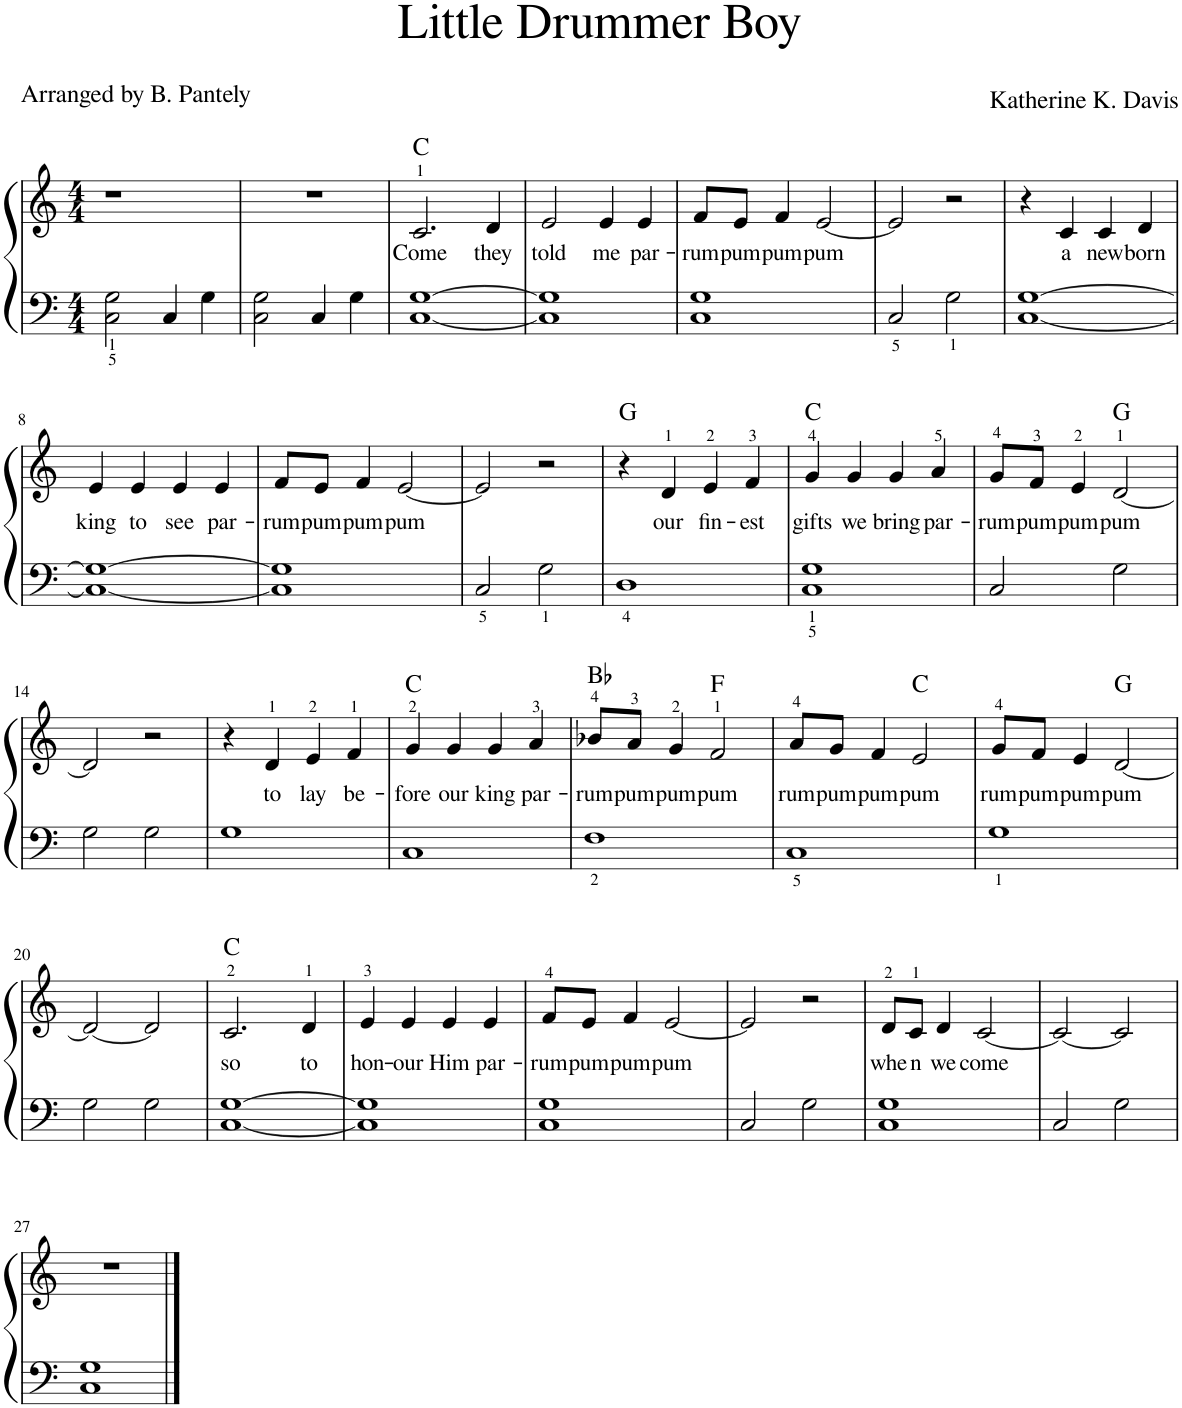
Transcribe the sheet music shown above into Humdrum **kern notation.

**kern	**kern	**text	**harte
*part1	*part1	*part1	*part1
*staff2	*staff1	*staff1	*
*I"Piano	*	*	*
*I'Pno.	*	*	*
*clefF4	*clefG2	*	*
*k[]	*k[]	*	*
*M4/4	*M4/4	*	*
=1	=1	=1	=1
2C\ 2G\	1r	.	.
4C/	.	.	.
4G\	.	.	.
=2	=2	=2	=2
2C\ 2G\	1r	.	.
4C/	.	.	.
4G\	.	.	.
=3	=3	=3	=3
!	!	!LO:LY:b	!
[1C [1G	2.c/	Come	C:maj
!	!	!LO:LY:b	!
.	4d/	they	.
=4	=4	=4	=4
!	!	!LO:LY:b	!
1C] 1G]	2e/	told	.
!	!	!LO:LY:b	!
.	4e/	me	.
!	!	!LO:LY:b	!
.	4e/	par-	.
=5	=5	=5	=5
!	!	!LO:LY:b	!
1C 1G	8f/L	-rum	.
!	!	!LO:LY:b	!
.	8e/J	pum	.
!	!	!LO:LY:b	!
.	4f/	pum	.
!	!	!LO:LY:b	!
.	[2e/	pum	.
=6	=6	=6	=6
2C/	2e/]	.	.
2G\	2r	.	.
=7	=7	=7	=7
[1C [1G	4r	.	.
!	!	!LO:LY:b	!
.	4c/	a	.
!	!	!LO:LY:b	!
.	4c/	new	.
!	!	!LO:LY:b	!
.	4d/	born	.
!!LO:LB:g=z
=8	=8	=8	=8
!	!	!LO:LY:b	!
1C_ 1G_	4e/	king	.
!	!	!LO:LY:b	!
.	4e/	to	.
!	!	!LO:LY:b	!
.	4e/	see	.
!	!	!LO:LY:b	!
.	4e/	par-	.
=9	=9	=9	=9
!	!	!LO:LY:b	!
1C] 1G]	8f/L	-rum	.
!	!	!LO:LY:b	!
.	8e/J	pum	.
!	!	!LO:LY:b	!
.	4f/	pum	.
!	!	!LO:LY:b	!
.	[2e/	pum	.
=10	=10	=10	=10
2C/	2e/]	.	.
2G\	2r	.	.
=11	=11	=11	=11
1D	4r	.	G:maj
!	!	!LO:LY:b	!
.	4d/	our	.
!	!	!LO:LY:b	!
.	4e/	fin-	.
!	!	!LO:LY:b	!
.	4f/	-est	.
=12	=12	=12	=12
!	!	!LO:LY:b	!
1C 1G	4g/	gifts	C:maj
!	!	!LO:LY:b	!
.	4g/	we	.
!	!	!LO:LY:b	!
.	4g/	bring	.
!	!	!LO:LY:b	!
.	4a/	par-	.
=13	=13	=13	=13
!	!	!LO:LY:b	!
2C/	8g/L	-rum	.
!	!	!LO:LY:b	!
.	8f/J	pum	.
!	!	!LO:LY:b	!
.	4e/	pum	.
!	!	!LO:LY:b	!
2G\	[2d/	pum	G:maj
!!LO:LB:g=z
=14	=14	=14	=14
2G\	2d/]	.	.
2G\	2r	.	.
=15	=15	=15	=15
1G	4r	.	.
!	!	!LO:LY:b	!
.	4d/	to	.
!	!	!LO:LY:b	!
.	4e/	lay	.
!	!	!LO:LY:b	!
.	4f/	be-	.
=16	=16	=16	=16
!	!	!LO:LY:b	!
1C	4g/	-fore	C:maj
!	!	!LO:LY:b	!
.	4g/	our	.
!	!	!LO:LY:b	!
.	4g/	king	.
!	!	!LO:LY:b	!
.	4a/	par-	.
=17	=17	=17	=17
!	!	!LO:LY:b	!
1F	8b-X/L	-rum	Bb:maj
!	!	!LO:LY:b	!
.	8a/J	pum	.
!	!	!LO:LY:b	!
.	4g/	pum	.
!	!	!LO:LY:b	!
.	2f/	pum	F:maj
=18	=18	=18	=18
!	!	!LO:LY:b	!
1C	8a/L	rum	.
!	!	!LO:LY:b	!
.	8g/J	pum	.
!	!	!LO:LY:b	!
.	4f/	pum	.
!	!	!LO:LY:b	!
.	2e/	pum	C:maj
=19	=19	=19	=19
!	!	!LO:LY:b	!
1G	8g/L	rum	.
!	!	!LO:LY:b	!
.	8f/J	pum	.
!	!	!LO:LY:b	!
.	4e/	pum	.
!	!	!LO:LY:b	!
.	[2d/	pum	G:maj
!!LO:LB:g=z
=20	=20	=20	=20
2G\	2d/_	.	.
2G\	2d/]	.	.
=21	=21	=21	=21
!	!	!LO:LY:b	!
[1C [1G	2.c/	so	C:maj
!	!	!LO:LY:b	!
.	4d/	to	.
=22	=22	=22	=22
!	!	!LO:LY:b	!
1C] 1G]	4e/	hon-	.
!	!	!LO:LY:b	!
.	4e/	-our	.
!	!	!LO:LY:b	!
.	4e/	Him	.
!	!	!LO:LY:b	!
.	4e/	par-	.
=23	=23	=23	=23
!	!	!LO:LY:b	!
1C 1G	8f/L	-rum	.
!	!	!LO:LY:b	!
.	8e/J	pum	.
!	!	!LO:LY:b	!
.	4f/	pum	.
!	!	!LO:LY:b	!
.	[2e/	pum	.
=24	=24	=24	=24
2C/	2e/]	.	.
2G\	2r	.	.
=25	=25	=25	=25
!	!	!LO:LY:b	!
1C 1G	8d/L	whe-	.
!	!	!LO:LY:b	!
.	8c/J	-n	.
!	!	!LO:LY:b	!
.	4d/	we	.
!	!	!LO:LY:b	!
.	[2c/	come	.
=26	=26	=26	=26
2C/	2c/_	.	.
2G\	2c/]	.	.
!!LO:LB:g=z
=27	=27	=27	=27
1C 1G	1r	.	.
==	==	==	==
*-	*-	*-	*-
